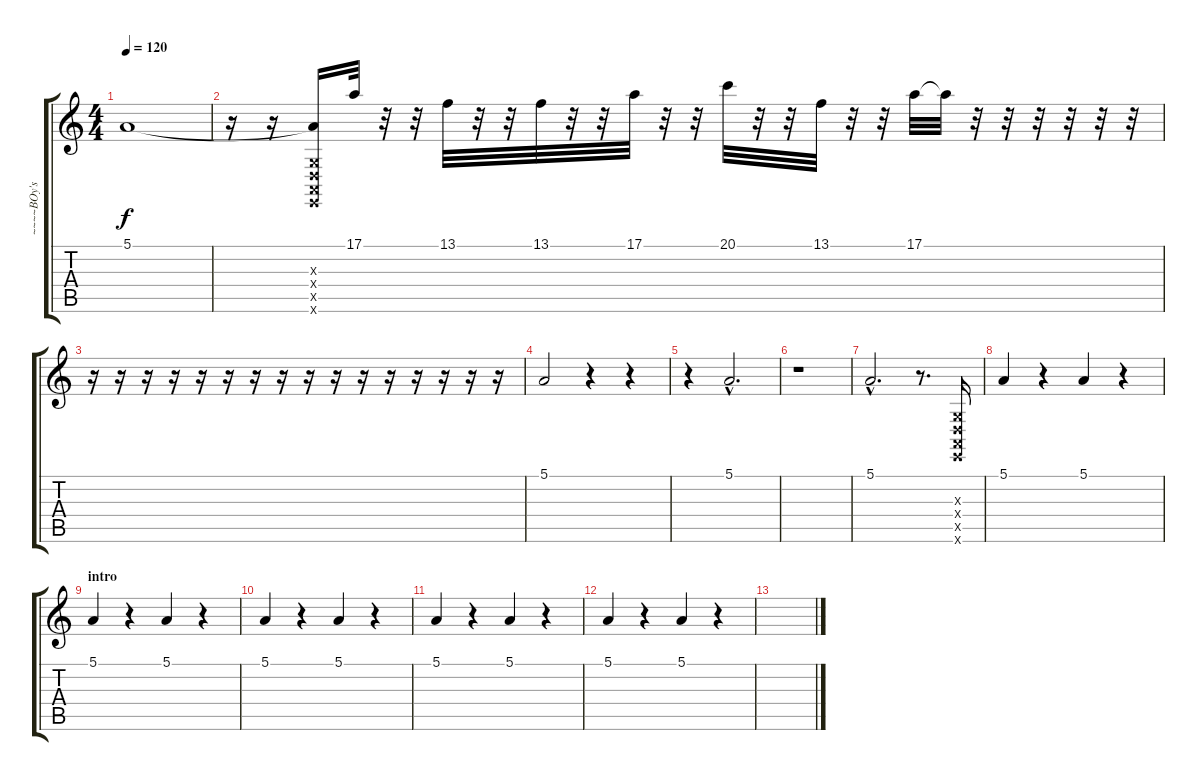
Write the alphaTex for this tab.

\track ("~~~~BOy's house~~~~" "~~~~BOy's ") {instrument recorder}
\staff {score tabs}
\tuning (E4 B3 G3 D3 A2 E2) {hide}
\ts (4 4)
\section ("" "")
\tempo 120
\clef g2
\ks c
5.1.1{dy f instrument recorder} |
r.16 r.16 (5.1{t} 0.3{x} 0.4{x} 0.5{x} 0.6{x}).16 17.1.32 r.32 r.32 13.1.32 r.32 r.32 13.1.32 r.32 r.32 17.1.32 r.32 r.32 20.1.32 r.32 r.32 13.1.32 r.32 r.32 17.1.32 17.1{t}.32 r.32 r.32 r.32 r.32 r.32 r.32 |
r.16 r.16 r.16 r.16 r.16 r.16 r.16 r.16 r.16 r.16 r.16 r.16 r.16 r.16 r.16 r.16 |
5.1.2{instrument recorder} r.4 r.4 |
r.4 5.1{hac}.2{d} |
r.1 |
\section ("" "")
5.1{hac}.2{d} r.8{d} (0.3{x} 0.4{x} 0.5{x} 0.6{x}).16 |
5.1.4 r.4 5.1.4 r.4 |
\section ("" "intro")
5.1.4{volume 1} r.4 5.1.4 r.4 |
5.1.4 r.4 5.1.4 r.4 |
5.1.4 r.4 5.1.4 r.4 |
5.1.4 r.4 5.1.4 r.4 |
\section ("" "")
